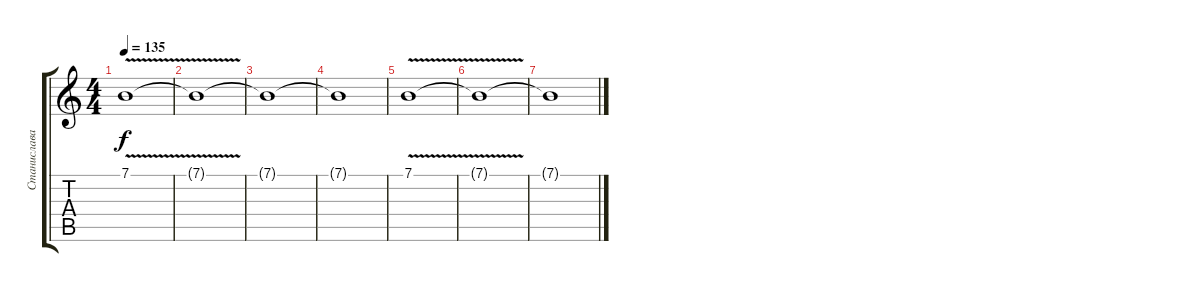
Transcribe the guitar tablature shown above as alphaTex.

\track ("Станислава Матвеева (клавишные)" "Станислава") {instrument choiraahs}
\staff {score tabs}
\tuning (E4 B3 G3 D3 A2 E2) {hide}
\ts (4 4)
\tempo 135
\clef g2
\ks c
7.1{v}.1{dy f instrument synthstrings2} |
7.1{t}.1 |
7.1{t}.1 |
7.1{t}.1 |
7.1{v}.1{instrument synthstrings2} |
7.1{t}.1 |
7.1{t}.1
